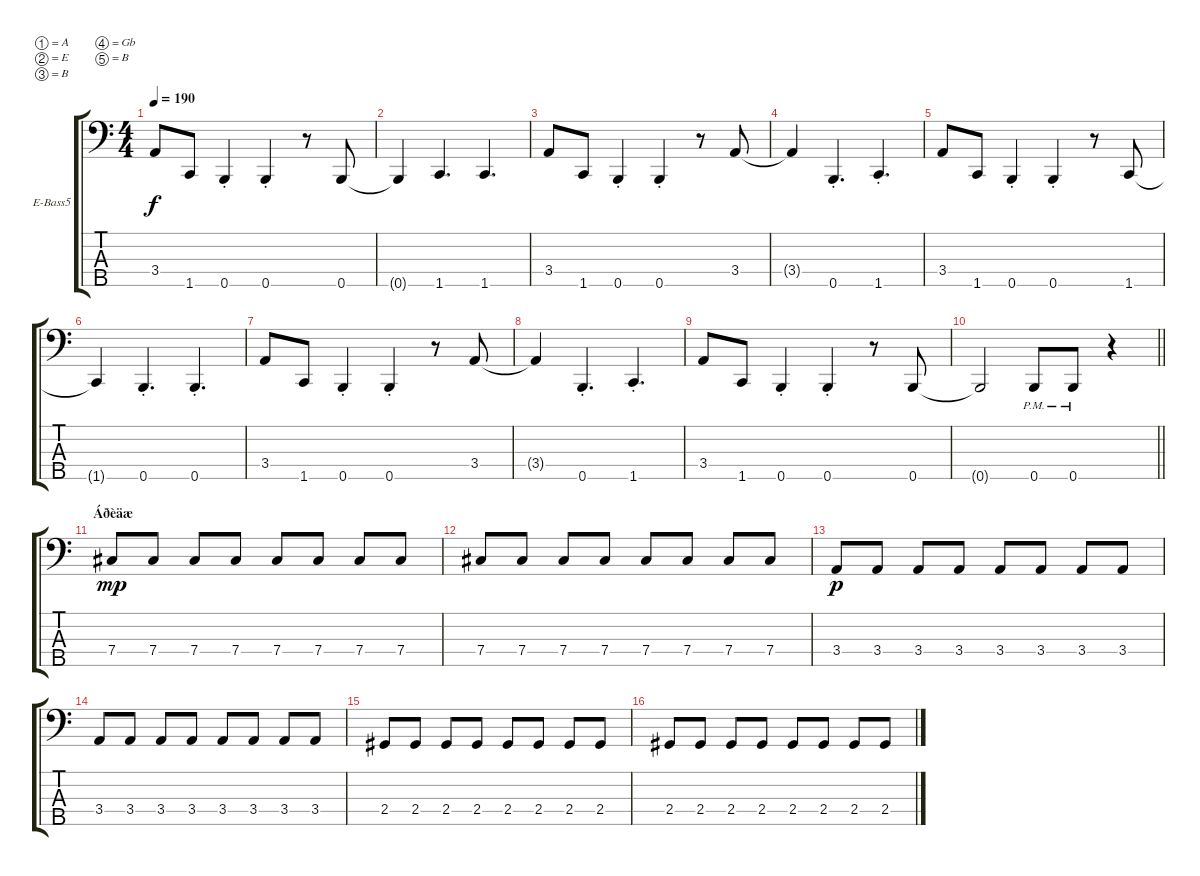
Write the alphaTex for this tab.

\bracketExtendMode groupsimilarinstruments
\firstSystemTrackNameOrientation horizontal
\otherSystemsTrackNameOrientation horizontal
\track ("Denis" "E-Bass5") {instrument electricbasspick}
\staff {score tabs}
\tuning (A2 E2 B1 Gb1 B0)
\ts (4 4)
\tempo 190
\clef f4
\ks c
3.4.8{dy f} 1.5.8 0.5{st}.4 0.5{st}.4 r.8 0.5.8 |
0.5{t}.4 1.5.4{d} 1.5.4{d} |
3.4.8 1.5.8 0.5{st}.4 0.5{st}.4 r.8 3.4.8 |
3.4{t}.4 0.5{st}.4{d} 1.5{st}.4{d} |
3.4.8 1.5.8 0.5{st}.4 0.5{st}.4 r.8 1.5.8 |
1.5{t}.4 0.5{st}.4{d} 0.5{st}.4{d} |
3.4.8 1.5.8 0.5{st}.4 0.5{st}.4 r.8 3.4.8 |
3.4{t}.4 0.5{st}.4{d} 1.5{st}.4{d} |
3.4.8 1.5.8 0.5{st}.4 0.5{st}.4 r.8 0.5.8 |
\barLineRight lightlight
0.5{t}.2 0.5{pm}.8 0.5{pm}.8 r.4 |
\section ("" "Áðèäæ")
7.4.8{dy mp} 7.4.8 7.4.8 7.4.8 7.4.8 7.4.8 7.4.8 7.4.8 |
7.4.8 7.4.8 7.4.8 7.4.8 7.4.8 7.4.8 7.4.8 7.4.8 |
3.4.8{dy p} 3.4.8 3.4.8 3.4.8 3.4.8 3.4.8 3.4.8 3.4.8 |
3.4.8 3.4.8 3.4.8 3.4.8 3.4.8 3.4.8 3.4.8 3.4.8 |
2.4.8 2.4.8 2.4.8 2.4.8 2.4.8 2.4.8 2.4.8 2.4.8 |
2.4.8 2.4.8 2.4.8 2.4.8 2.4.8 2.4.8 2.4.8 2.4.8
